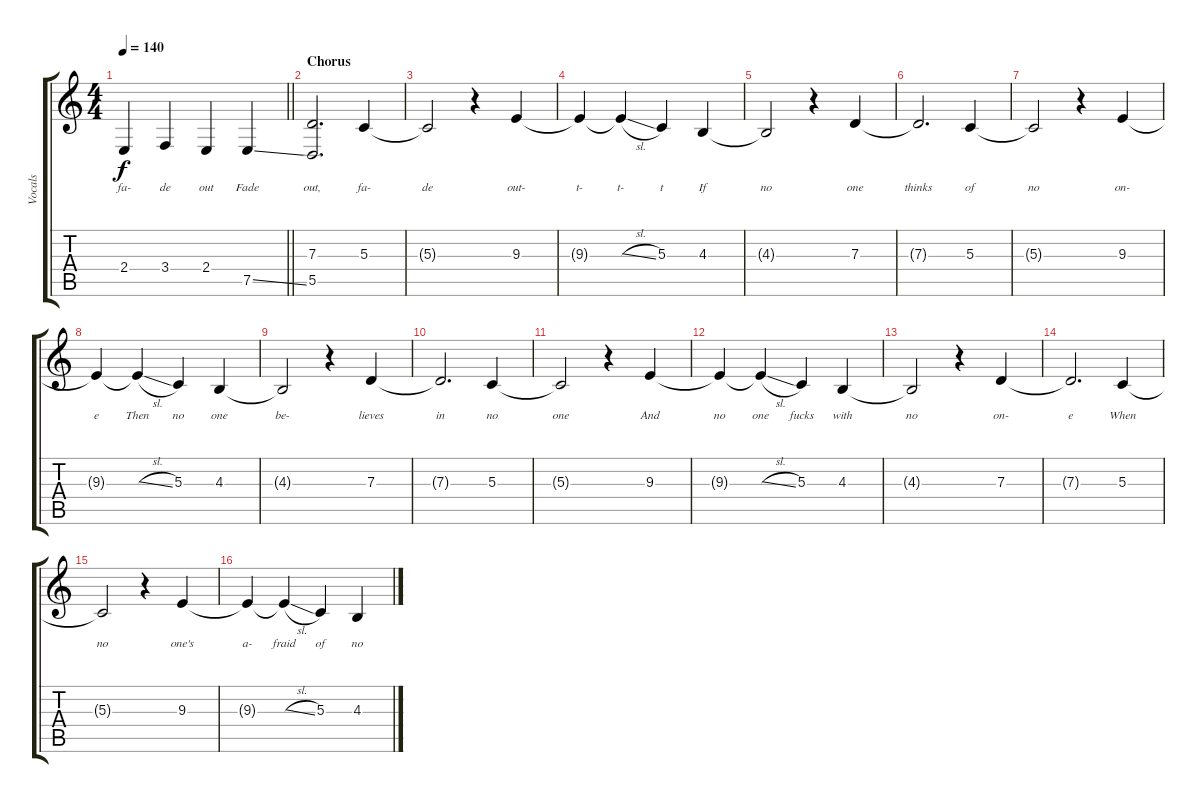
\track ("Vocals" "Vocals") {instrument clarinet}
\staff {score tabs}
\tuning (E4 B3 G3 D3 A2 E2) {hide}
\ts (4 4)
\tempo 140
\clef g2
\barLineRight lightlight
\ks c
2.4{t}.4{lyrics (0 "fa-") lyrics (1 "") lyrics (2 "") lyrics (3 "") lyrics (4 "") dy f} 3.4.4{lyrics (0 "de") lyrics (1 "") lyrics (2 "") lyrics (3 "") lyrics (4 "")} 2.4.4{lyrics (0 "out") lyrics (1 "") lyrics (2 "") lyrics (3 "") lyrics (4 "")} 7.5{ss}.4{lyrics (0 "Fade") lyrics (1 "") lyrics (2 "") lyrics (3 "") lyrics (4 "")} |
\section ("" "Chorus")
(7.3 5.5).2{d lyrics (0 "out,") lyrics (1 "") lyrics (2 "") lyrics (3 "") lyrics (4 "")} 5.3.4{lyrics (0 "fa-") lyrics (1 "") lyrics (2 "") lyrics (3 "") lyrics (4 "")} |
5.3{t}.2{lyrics (0 "de") lyrics (1 "") lyrics (2 "") lyrics (3 "") lyrics (4 "")} r.4 9.3.4{lyrics (0 "out-") lyrics (1 "") lyrics (2 "") lyrics (3 "") lyrics (4 "")} |
9.3{t}.4{lyrics (0 "t-") lyrics (1 "") lyrics (2 "") lyrics (3 "") lyrics (4 "")} 9.3{sl t}.4{lyrics (0 "t-") lyrics (1 "") lyrics (2 "") lyrics (3 "") lyrics (4 "")} 5.3.4{lyrics (0 "t") lyrics (1 "") lyrics (2 "") lyrics (3 "") lyrics (4 "")} 4.3.4{lyrics (0 "If") lyrics (1 "") lyrics (2 "") lyrics (3 "") lyrics (4 "")} |
4.3{t}.2{lyrics (0 "no") lyrics (1 "") lyrics (2 "") lyrics (3 "") lyrics (4 "")} r.4 7.3.4{lyrics (0 "one") lyrics (1 "") lyrics (2 "") lyrics (3 "") lyrics (4 "")} |
7.3{t}.2{d lyrics (0 "thinks") lyrics (1 "") lyrics (2 "") lyrics (3 "") lyrics (4 "")} 5.3.4{lyrics (0 "of") lyrics (1 "") lyrics (2 "") lyrics (3 "") lyrics (4 "")} |
5.3{t}.2{lyrics (0 "no") lyrics (1 "") lyrics (2 "") lyrics (3 "") lyrics (4 "")} r.4 9.3.4{lyrics (0 "on-") lyrics (1 "") lyrics (2 "") lyrics (3 "") lyrics (4 "")} |
9.3{t}.4{lyrics (0 "e") lyrics (1 "") lyrics (2 "") lyrics (3 "") lyrics (4 "")} 9.3{sl t}.4{lyrics (0 "Then") lyrics (1 "") lyrics (2 "") lyrics (3 "") lyrics (4 "")} 5.3.4{lyrics (0 "no") lyrics (1 "") lyrics (2 "") lyrics (3 "") lyrics (4 "")} 4.3.4{lyrics (0 "one") lyrics (1 "") lyrics (2 "") lyrics (3 "") lyrics (4 "")} |
4.3{t}.2{lyrics (0 "be-") lyrics (1 "") lyrics (2 "") lyrics (3 "") lyrics (4 "")} r.4 7.3.4{lyrics (0 "lieves") lyrics (1 "") lyrics (2 "") lyrics (3 "") lyrics (4 "")} |
7.3{t}.2{d lyrics (0 "in") lyrics (1 "") lyrics (2 "") lyrics (3 "") lyrics (4 "")} 5.3.4{lyrics (0 "no") lyrics (1 "") lyrics (2 "") lyrics (3 "") lyrics (4 "")} |
5.3{t}.2{lyrics (0 "one") lyrics (1 "") lyrics (2 "") lyrics (3 "") lyrics (4 "")} r.4 9.3.4{lyrics (0 "And") lyrics (1 "") lyrics (2 "") lyrics (3 "") lyrics (4 "")} |
9.3{t}.4{lyrics (0 "no") lyrics (1 "") lyrics (2 "") lyrics (3 "") lyrics (4 "")} 9.3{sl t}.4{lyrics (0 "one") lyrics (1 "") lyrics (2 "") lyrics (3 "") lyrics (4 "")} 5.3.4{lyrics (0 "fucks") lyrics (1 "") lyrics (2 "") lyrics (3 "") lyrics (4 "")} 4.3.4{lyrics (0 "with") lyrics (1 "") lyrics (2 "") lyrics (3 "") lyrics (4 "")} |
4.3{t}.2{lyrics (0 "no") lyrics (1 "") lyrics (2 "") lyrics (3 "") lyrics (4 "")} r.4 7.3.4{lyrics (0 "on-") lyrics (1 "") lyrics (2 "") lyrics (3 "") lyrics (4 "")} |
7.3{t}.2{d lyrics (0 "e") lyrics (1 "") lyrics (2 "") lyrics (3 "") lyrics (4 "")} 5.3.4{lyrics (0 "When") lyrics (1 "") lyrics (2 "") lyrics (3 "") lyrics (4 "")} |
5.3{t}.2{lyrics (0 "no") lyrics (1 "") lyrics (2 "") lyrics (3 "") lyrics (4 "")} r.4 9.3.4{lyrics (0 "one's") lyrics (1 "") lyrics (2 "") lyrics (3 "") lyrics (4 "")} |
9.3{t}.4{lyrics (0 "a-") lyrics (1 "") lyrics (2 "") lyrics (3 "") lyrics (4 "")} 9.3{sl t}.4{lyrics (0 "fraid") lyrics (1 "") lyrics (2 "") lyrics (3 "") lyrics (4 "")} 5.3.4{lyrics (0 "of") lyrics (1 "") lyrics (2 "") lyrics (3 "") lyrics (4 "")} 4.3.4{lyrics (0 "no") lyrics (1 "") lyrics (2 "") lyrics (3 "") lyrics (4 "")}
